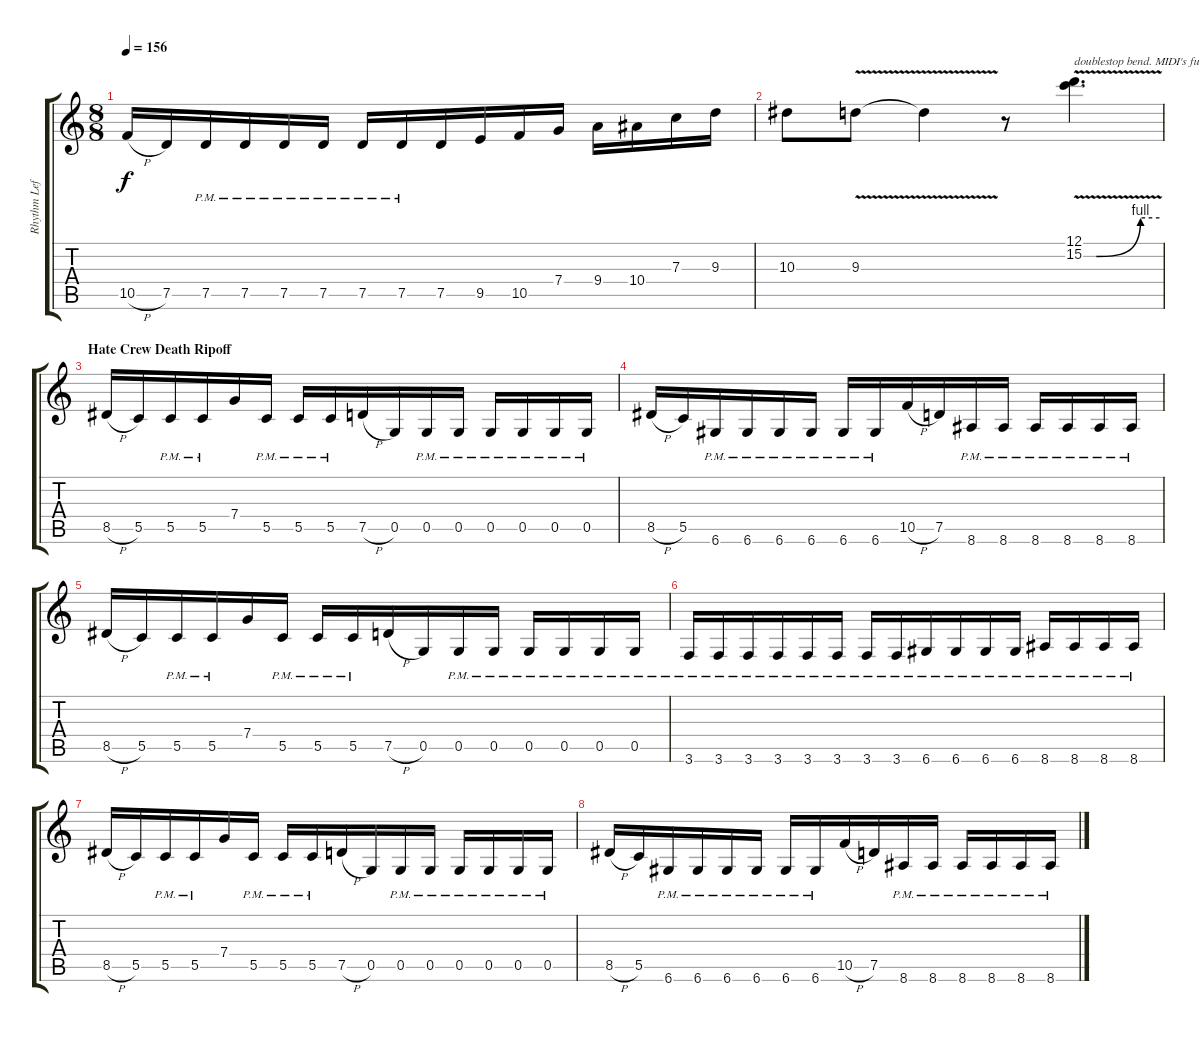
\track ("Rhythm Left" "Rhythm Lef") {instrument distortionguitar}
\staff {score tabs}
\tuning (D4 A3 F3 C3 G2 D2) {hide}
\ts (8 8)
\tempo 156
\clef g2
\ks c
10.5{h}.16{dy f} 7.5.16 7.5{pm}.16 7.5{pm}.16 7.5{pm}.16 7.5{pm}.16 7.5{pm}.16 7.5{pm}.16 7.5.16 9.5.16 10.5.16 7.4.16 9.4.16 10.4.16 7.3.16 9.3.16 |
10.3.8 9.3{v}.8 9.3{t}.4 r.8 (12.1 15.2{be (custom 0 0 10 0 45 4 60 4) v}).4{d txt "doublestop bend. MIDI's fucked."} |
\section ("" "Hate Crew Death Ripoff")
8.5{h}.16 5.5.16 5.5{pm}.16 5.5{pm}.16 7.4.16 5.5{pm}.16 5.5{pm}.16 5.5{pm}.16 7.5{h}.16 0.5.16 0.5{pm}.16 0.5{pm}.16 0.5{pm}.16 0.5{pm}.16 0.5{pm}.16 0.5{pm}.16 |
8.5{h}.16 5.5.16 6.6{pm}.16 6.6{pm}.16 6.6{pm}.16 6.6{pm}.16 6.6{pm}.16 6.6{pm}.16 10.5{h}.16 7.5.16 8.6{pm}.16 8.6{pm}.16 8.6{pm}.16 8.6{pm}.16 8.6{pm}.16 8.6{pm}.16 |
8.5{h}.16 5.5.16 5.5{pm}.16 5.5{pm}.16 7.4.16 5.5{pm}.16 5.5{pm}.16 5.5{pm}.16 7.5{h}.16 0.5.16 0.5{pm}.16 0.5{pm}.16 0.5{pm}.16 0.5{pm}.16 0.5{pm}.16 0.5{pm}.16 |
3.6{pm}.16 3.6{pm}.16 3.6{pm}.16 3.6{pm}.16 3.6{pm}.16 3.6{pm}.16 3.6{pm}.16 3.6{pm}.16 6.6{pm}.16 6.6{pm}.16 6.6{pm}.16 6.6{pm}.16 8.6{pm}.16 8.6{pm}.16 8.6{pm}.16 8.6{pm}.16 |
8.5{h}.16 5.5.16 5.5{pm}.16 5.5{pm}.16 7.4.16 5.5{pm}.16 5.5{pm}.16 5.5{pm}.16 7.5{h}.16 0.5.16 0.5{pm}.16 0.5{pm}.16 0.5{pm}.16 0.5{pm}.16 0.5{pm}.16 0.5{pm}.16 |
8.5{h}.16 5.5.16 6.6{pm}.16 6.6{pm}.16 6.6{pm}.16 6.6{pm}.16 6.6{pm}.16 6.6{pm}.16 10.5{h}.16 7.5.16 8.6{pm}.16 8.6{pm}.16 8.6{pm}.16 8.6{pm}.16 8.6{pm}.16 8.6{pm}.16
